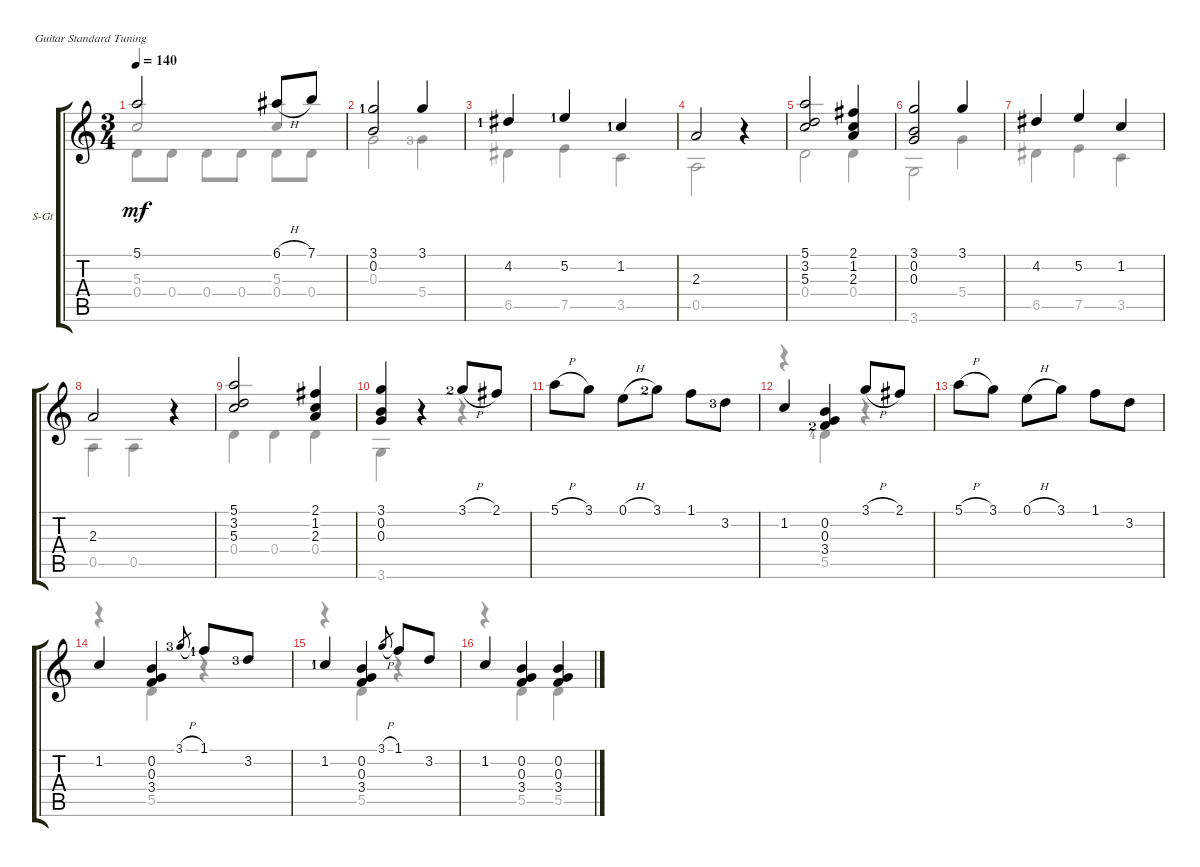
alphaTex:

\defaultSystemsLayout 4
\bracketExtendMode groupsimilarinstruments
\firstSystemTrackNameOrientation horizontal
\otherSystemsTrackNameOrientation horizontal
\track ("Steel Guitar" "S-Gt") {instrument acousticguitarsteel}
\staff {score tabs}
\tuning (E4 B3 G3 D3 A2 E2)
\voice
\ts (3 4)
\tempo 140
\clef g2
\ks c
5.1.2{dy mf} 6.1{h}.8 7.1.8 |
(3.1{lf 2} 0.2).2 3.1.4 |
4.2{lf 2}.4 5.2{lf 2}.4 1.2{lf 2}.4 |
2.3.2 r.4 |
(5.1 3.2 5.3).2 (2.3 1.2 2.1).4 |
(3.1 0.2 0.3).2 3.1.4 |
4.2.4 5.2.4 1.2.4 |
2.3.2 r.4 |
(5.1 3.2 5.3).2 (2.3 1.2 2.1).4 |
(3.1 0.2 0.3).4 r.4 3.1{h lf 3}.8 2.1.8 |
5.1{h}.8 3.1.8 0.1{h}.8 3.1{lf 3}.8 1.1.8 3.2{lf 4}.8 |
1.2.4 (0.2 0.3 3.4{lf 3}).4 3.1{h}.8 2.1.8 |
5.1{h}.8 3.1.8 0.1{h}.8 3.1.8 1.1.8 3.2.8 |
1.2.4 (0.2 0.3 3.4).4 3.1{h lf 4}.8{gr} 1.1{lf 2}.8 3.2{lf 4}.8 |
1.2{lf 2}.4 (0.2 0.3 3.4).4 3.1{h}.8{gr} 1.1.8 3.2.8 |
1.2.4 (0.2 0.3 3.4).4 (3.4 0.3 0.2).4
\voice
\clef g2
\ottava regular
\simile none
\ks c
5.3.2{dy mf beam invert} 5.3.4{beam invert} |
0.3.2 5.4{lf 4}.4 |
6.5.4 7.5.4 3.5.4 |
0.5.2 |
0.4.2 0.4.4 |
3.6.2 5.4.4 |
6.5.4 7.5.4 3.5.4 |
0.5.4 0.5.4 r.4 |
0.4.4 0.4.4 0.4.4 |
3.6.4 r.4 r.4 |
|
r.4 5.5{lf 5}.4 r.4 |
|
r.4 5.5.4 r.4 |
r.4 5.5.4 r.4 |
r.4 5.5.4 5.5.4
\voice
\clef g2
\ottava regular
\simile none
\ks c
0.4.8{dy mf} 0.4.8 0.4.8 0.4.8 0.4.8 0.4.8 |
|
|
|
|
|
|
|
|
|
|
|
|
|
|
